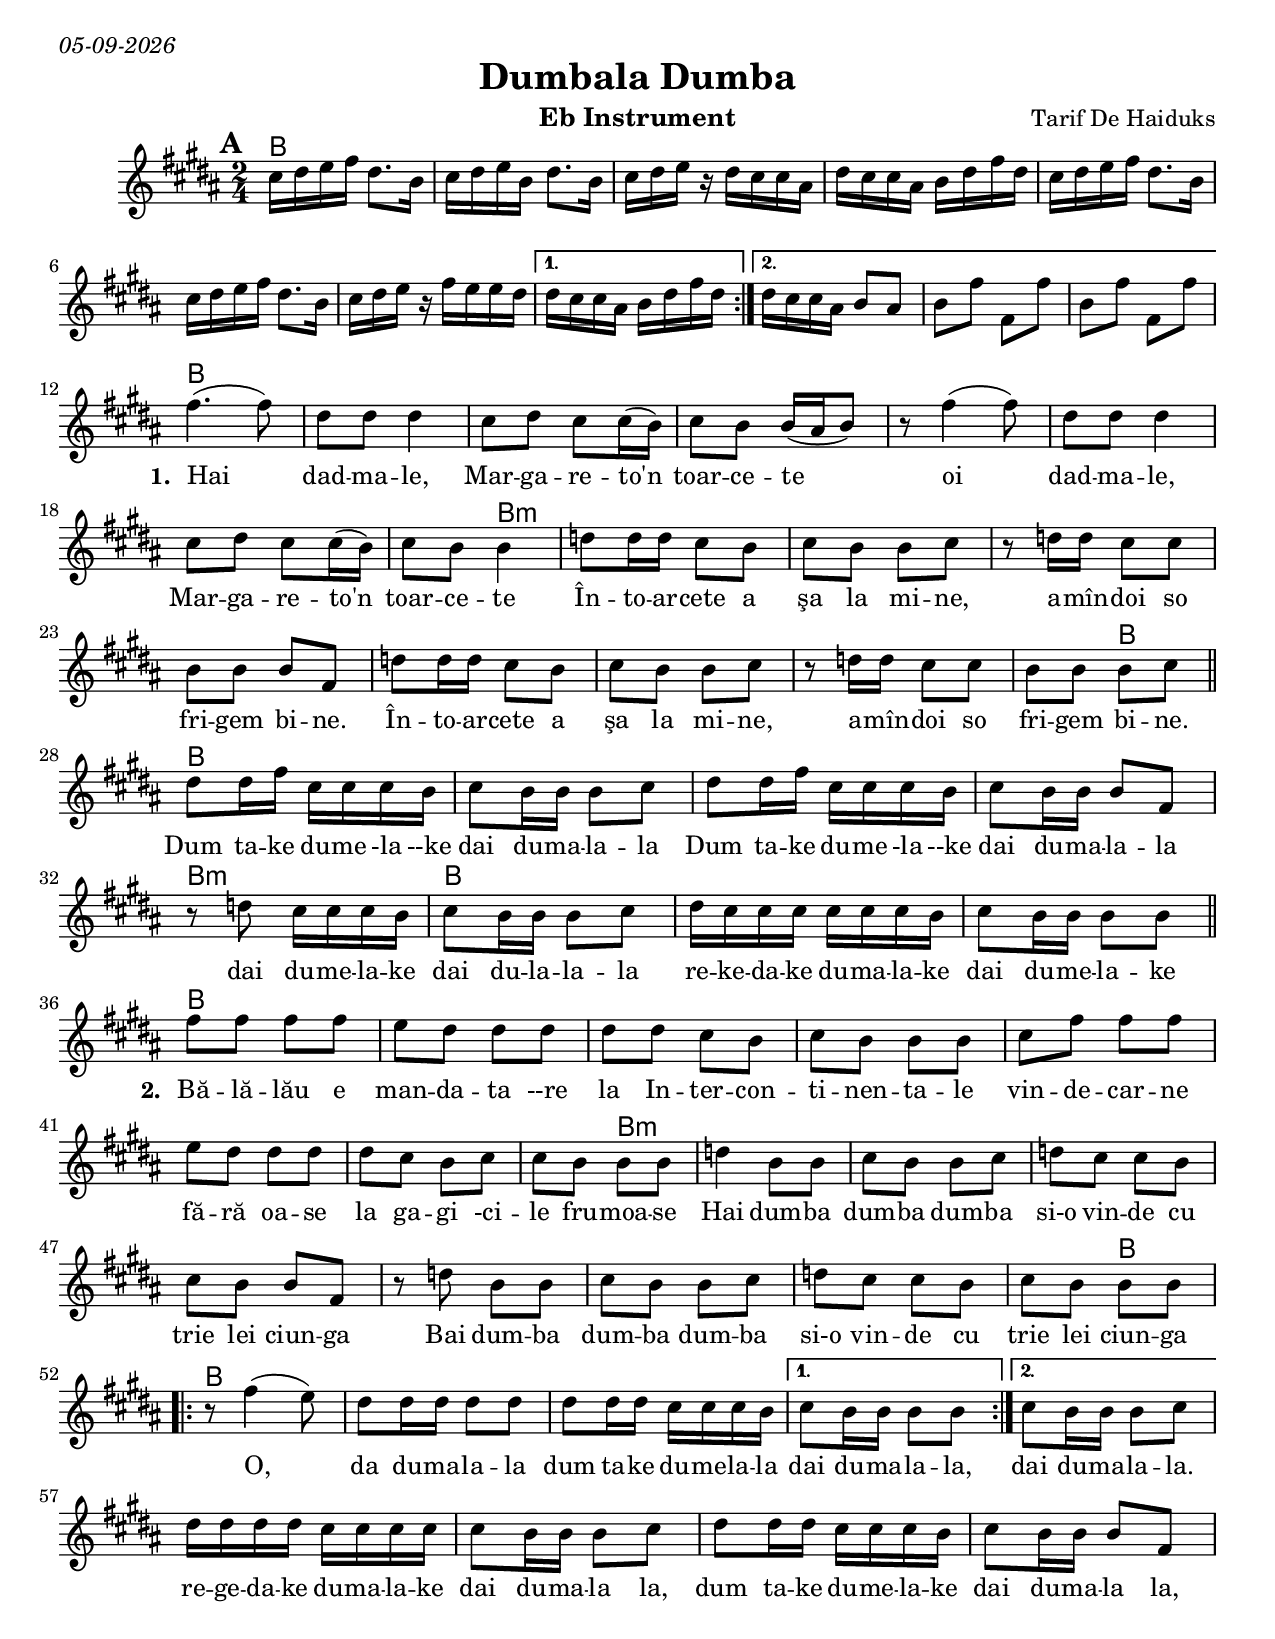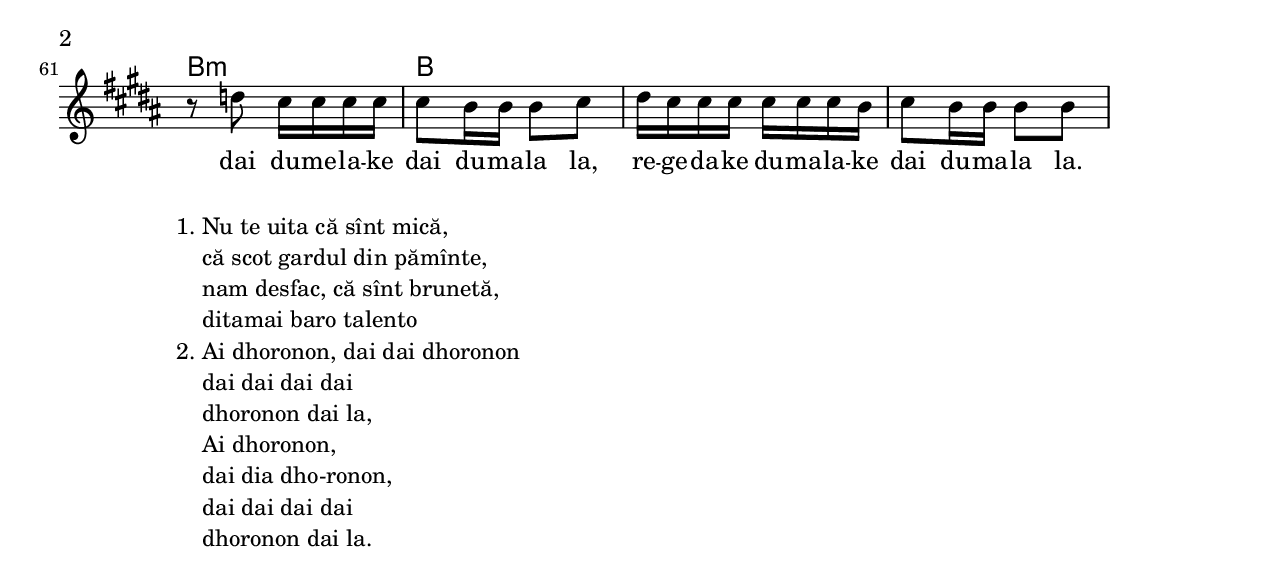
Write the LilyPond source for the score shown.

\version "2.20.0"
\include "english.ly"
\pointAndClickOff
\paper{
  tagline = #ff
  print-all-headers = ##t
  #(set-paper-size "letter")
}
date = #(strftime "%d-%m-%Y" (localtime (current-time)))

\markup{ \italic{ \date }  }

%\markup{ Got something to say? }
verse = {
  a'8 a a a
  g fs fs fs
  fs fs e d
  e d d d

  e a a a
  g fs fs fs
  fs e d e
  e d d d

  f4 d8 d
  e d d e
  f e e d
  e d d a

  r f' d d
  e d d e
  f e e d
  e d d d
}
global = {
  \clef treble
  \key d \major

  \time 2/4
  \set Score.markFormatter = #format-mark-box-alphabet
}

%#################################### Melody ########################
melody = \relative c' {
  \global
  %\partial 4 g4    %lead in notes
  \repeat volta 2{
    \mark \default
    e16 fs g a fs8. d16
    e16 fs g d fs8. d16
    e16 fs g r fs16 e e cs
    fs16 e e cs d fs a fs

    e16 fs g a fs8. d16
    e16 fs g a fs8. d16
    e16 fs g r a g g fs
  }
  \alternative {
    {fs16 e e cs d fs a fs }
    {
      fs e e cs d8 cs
      d8 a' a, a'
      d,8 a' a, a'
    }
  }
  \break
  a4.(a8)
  fs8 fs fs4
  e8 fs e e16(d)
  e8 d d16( cs d8)

  r8 a'4(a8)
  fs8 fs fs4
  e8 fs e e16(d)
  e8 d d4

  f8 f16 f e8d
  e8 d d e
  r8 f16 f e8 e
  d8 d d a

  f'8 f16 f e8 d
  e8 d d e
  r8 f16 f e8 e
  d8 d d e
  \bar "||"
  \break

  %Dum take....
  fs8 fs 16 a e e e d
  e8 d16 d d8 e
  fs8 fs16 a e e e d
  e8 d16 d d8 a

  r8 f' e16 e e d|
  e8 d16 d d8 e
  fs16 e e e e e e d
  e8 d16 d d8 d
  \bar "||"
  \break
  \verse
  \break
  % chorus
  \repeat volta 2{
    r8 a'4(g8)
    fs8 fs16 fs fs8 fs
    fs8 fs16 fs e e e d

  }
  \alternative {
    {e8 d16 d d8 d}
    {e8 d16 d d8 e}
  }
  fs16 fs fs fs e e e e
  e8 d16 d d8 e
  fs8 fs16 fs e e e d
  e8 d16 d d8 a

  r8 f' e16 e e e|
  e8 d16 d d8 e
  fs16 e e e e e e d
  e8 d16 d d8 d
} %end music block

%################################# Lyrics #####################
\addlyrics{
  \repeat unfold 68{\skip2}
  \set stanza = #"1. "
  Hai dad -- ma -- le,
  Mar -- ga -- re -- to'n
  toar -- ce -- te

  oi dad -- ma -- le,
  Mar -- ga -- re -- to'n
  toar -- ce -- te

  În -- to -- ar -- cete a
  şa la mi -- ne,
  a -- mîn -- doi so
  fri -- gem bi -- ne.

  În -- to -- ar -- cete a
  şa la mi -- ne,
  a -- mîn -- doi so
  fri -- gem bi -- ne.

  Dum ta -- ke du -- me  -la --ke dai du -- ma -- la -- la
  Dum ta -- ke du -- me  -la --ke dai du -- ma -- la -- la
  dai du -- me -- la -- ke dai du -- la -- la -- la
  re -- ke -- da -- ke du -- ma -- la -- ke  dai du -- me -- la -- ke

  %2nd verse
  \set stanza = #"2. "
  Bă -- lă -- lău e man -- da -- ta --re
  la In -- ter -- con -- ti -- nen -- ta -- le
  vin -- de -- car -- ne fă -- ră oa -- se
  la ga -- gi  -ci -- le fru -- moa -- se

  Hai dum -- ba dum -- ba dum -- ba
  si-o vin -- de  cu trie lei ciun -- ga
  Bai dum -- ba dum -- ba dum -- ba
  si-o vin -- de  cu trie lei ciun -- ga

  %2nd chorus
  O, da du -- ma  -- la -- la
  dum ta -- ke du -- me -- la -- la
  dai du -- ma  -- la -- la,
  dai du -- ma  -- la -- la.

  re -- ge -- da -- ke du -- ma -- la -- ke
  dai du -- ma  -- la  la,
  dum ta -- ke du -- me -- la -- ke
  dai du -- ma  -- la  la,
  dai du -- me -- la -- ke
  dai du -- ma  -- la  la,
  re -- ge -- da -- ke du -- ma -- la -- ke
  dai du -- ma  -- la  la.

}
blank = {
  \clef bass
  \repeat unfold 35{s2}
}


verse = \relative c'' {
  \global
  \repeat unfold 11{ s2}
  \verse

}
%################################# Chords #######################
harmonies = \chordmode {
  d2*11  %intro
  d4*15  %verse
  d2*8:m
  d4

  %%  chorus
  d2*4
  d2:m
  d2*3

  %%
  d4*15
  d2*8:m
  d4

  %%
  d2*9
  d2:m
  d2*4



}

\score {\transpose c a
  % transpose score below
  %\transpose c d
  <<
    \new ChordNames {
      \set chordChanges = ##f
      \harmonies
    }
    \new Staff   \melody
    %\new Staff   \verse
    % \new Staff    \blank
  >>
  \header{
    title= "Dumbala Dumba"
    subtitle=""
    composer= "Tarif De Haiduks"

    instrument = "Eb Instrument"
    arranger= ""
  }
  \layout{indent = 1.0\cm}
  \midi {
    \tempo 4 = 120

    % \midi { }
  }
}

% more verses:
\markup{}
\markup {
  %\font-size #2
  \fill-line {
    \hspace #0.1 % distance from left margin
    \column {
      \line {
        "1."
        \column {
          "Nu te uita că sînt mică,"
          "că scot gardul din pămînte,"
          "nam desfac, că sînt brunetă,"
          "ditamai baro talento"
        }
      }
      \hspace #0.2 % vertical distance between verses
      \line {
        "2."
        \column {
          "Ai dhoronon, dai dai dhoronon"
          "dai dai dai dai"
          "dhoronon dai la,"
          "Ai dhoronon,"
          "dai dia dho-ronon,"
          "dai dai dai dai"
          "dhoronon dai la."
        }
      }
    }
    \hspace #0.1  % horiz. distance between columns
    \column {
      \line {
        ""
        \column {
          ""
        }
      }
      \hspace #0.2 % distance between verses
      \line {
        ""
        \column {
          ""
        }
      }
    }
    \hspace #0.1 % distance to right margin
  }
}



%{
"Nu te uita că sînt mică,"
"că scoŃ gar- dul din pă- mînte,"
"nam des- fac, că sînt brunetă,"
"ditamai baro talento"

"Ai dhoronon, dai dai dhoronon"
"dai dai dai dai"
"dhoronon dai la,"
"Ai dhoronon,"
"dai dia dho-ronon,"
"dai dai dai dai"
"dhoronon dai la."
%}